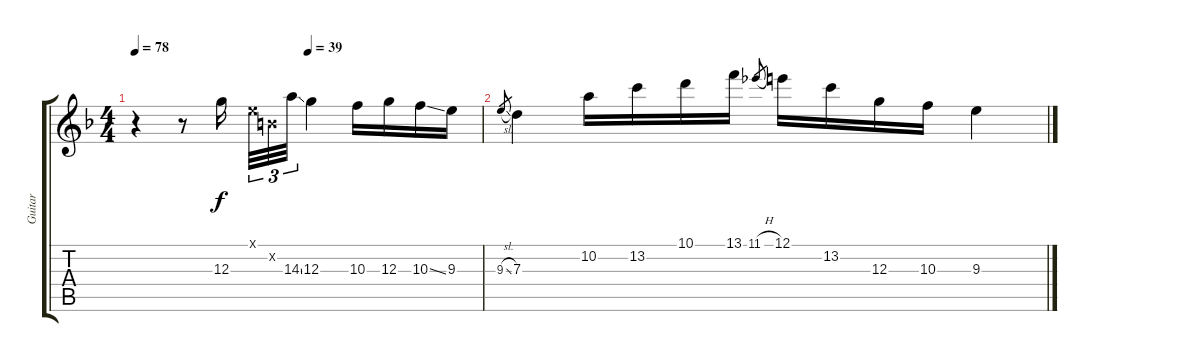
\track ("Guitar" "Guitar") {instrument acousticguitarsteel}
\staff {score tabs}
\tuning (E4 B3 G3 D3 A2 E2) {hide}
\ts (4 4)
\tempo 78
\tempo (39 0.5)
\clef g2
\ks f
r.4{dy f} r.8 12.3.16 0.1{x}.32{tu (3 2)} 0.2{x}.32{tu (3 2)} 14.3{ss}.32{tu (3 2)} 12.3.4 10.3.16 12.3.16 10.3{ss}.16 9.3.16 |
9.3{sl}.8{gr} 7.3.4 10.2.16 13.2.16 10.1.16 13.1.16 11.1{h}.8{gr} 12.1.16 13.2.16 12.3.16 10.3.16 9.3.4
